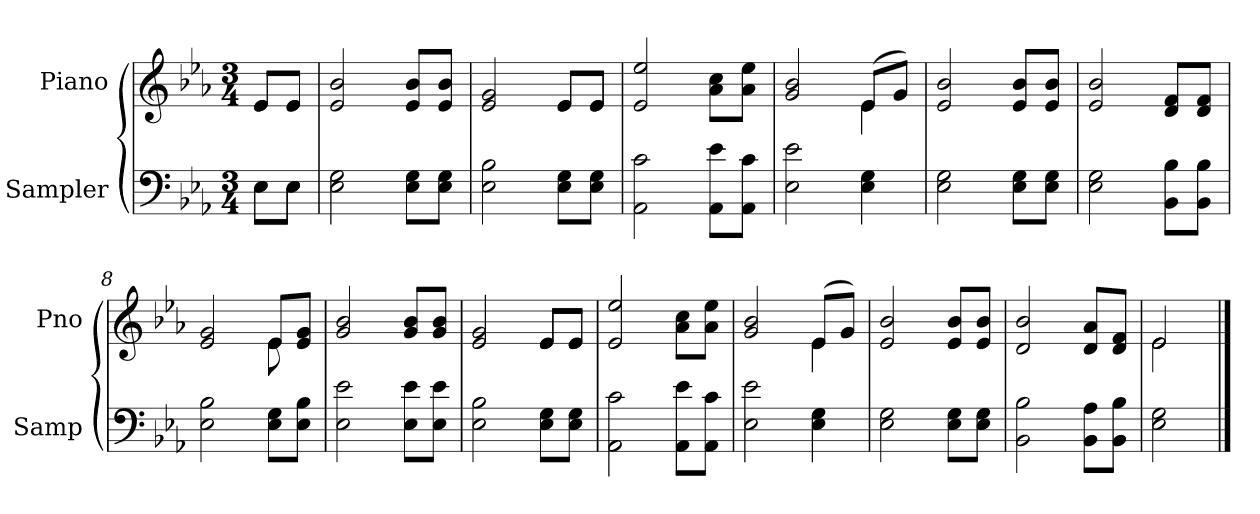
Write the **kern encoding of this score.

**kern	**kern
*part2	*part1
*staff2	*staff1
*I"Sampler	*I"Piano
*I'Samp	*I'Pno
*clefF4	*clefG2
*k[b-e-a-]	*k[b-e-a-]
*E-:	*E-:
*M3/4	*M3/4
=1	=1
*^	*^
8E-\L	8E-\L	8e-/L	8e-/L
8E-\J	8E-\J	8e-/J	8e-/J
*v	*v	*	*
*	*v	*v
=2	=2
2E- 2G	2e- 2b-
8E-\ 8G\L	8e-/ 8b-/L
8E-\ 8G\J	8e-/ 8b-/J
=3	=3
*	*^
2E- 2B-	2e- 2g	2ryy
8E-\ 8G\L	8e-/L	8e-/L
8E-\ 8G\J	8e-/J	8e-/J
*	*v	*v
=4	=4
2AA- 2c	2e- 2ee-
8AA-\ 8e-\L	8a-\ 8cc\L
8AA-\ 8c\J	8a-\ 8ee-\J
=5	=5
*	*^
2E- 2e-	2g 2b-	2ryy
4E- 4G	(8e-/L	4e-
.	8g/J)	.
*	*v	*v
=6	=6
2E- 2G	2e- 2b-
8E-\ 8G\L	8e-/ 8b-/L
8E-\ 8G\J	8e-/ 8b-/J
=7	=7
2E- 2G	2e- 2b-
8BB-\ 8B-\L	8d/ 8f/L
8BB-\ 8B-\J	8d/ 8f/J
=8	=8
*	*^
2E- 2B-	2e- 2g	2ryy
8E-\ 8G\L	8e-/L	8e-
8E-\ 8B-\J	8e-/ 8g/J	8ryy
*	*v	*v
=9	=9
2E- 2e-	2g 2b-
8E-\ 8e-\L	8g/ 8b-/L
8E-\ 8e-\J	8g/ 8b-/J
=10	=10
*	*^
2E- 2B-	2e- 2g	2ryy
8E-\ 8G\L	8e-/L	8e-/L
8E-\ 8G\J	8e-/J	8e-/J
*	*v	*v
=11	=11
2AA- 2c	2e- 2ee-
8AA-\ 8e-\L	8a-\ 8cc\L
8AA-\ 8c\J	8a-\ 8ee-\J
=12	=12
*	*^
2E- 2e-	2g 2b-	2ryy
4E- 4G	(8e-/L	4e-
.	8g/J)	.
*	*v	*v
=13	=13
2E- 2G	2e- 2b-
8E-\ 8G\L	8e-/ 8b-/L
8E-\ 8G\J	8e-/ 8b-/J
=14	=14
2BB- 2B-	2d 2b-
8BB-\ 8A-\L	8d/ 8a-/L
8BB-\ 8B-\J	8d/ 8f/J
=15	=15
*	*^
2E- 2G	2e-/	2e-
*	*v	*v
==	==
*-	*-
